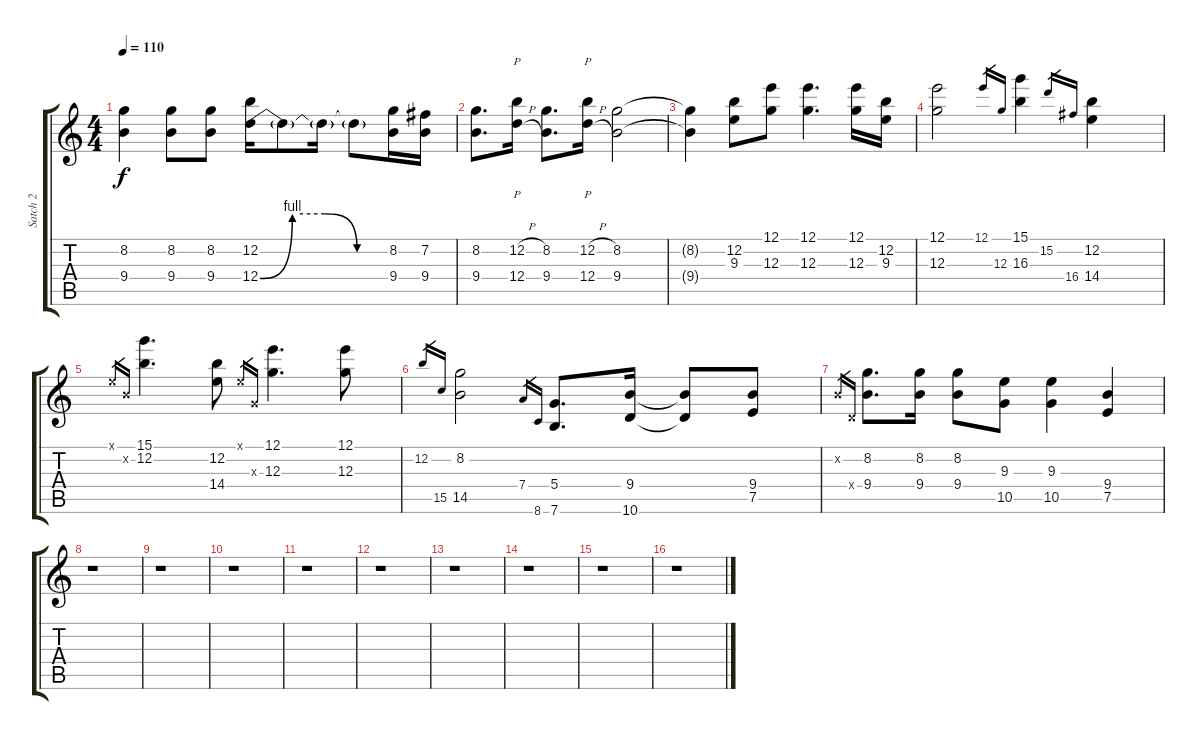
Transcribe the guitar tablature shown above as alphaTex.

\track ("Satch 2" "Satch 2") {instrument overdrivenguitar}
\staff {score tabs}
\tuning (E4 B3 G3 D3 A2 E2) {hide}
\ts (4 4)
\tempo 110
\clef g2
\ks c
(8.2{t} 9.4{t}).4{dy f} (8.2 9.4).8 (8.2 9.4).8 (12.2 12.4{be (custom 0 0 15 4 30 4 45 0 60 0)}).16 12.4{t}.8 12.4{t}.16 12.4{t}.8 (8.2 9.4).16 (7.2 9.4).16 |
(8.2 9.4).8{d} (12.2{h} 12.4{h}).16{p} (8.2 9.4).8{d} (12.2{h} 12.4{h}).16{p} (8.2 9.4).2 |
(8.2{t} 9.4{t}).4 (12.2 9.3).8 (12.1 12.3).8 (12.1 12.3).4{d} (12.1 12.3).16 (12.2 9.3).16 |
(12.1 12.3).2 12.1.16{gr} 12.3.16{gr} (15.1 16.3).4 15.2.16{gr} 16.4.16{gr} (12.2 14.4).4 |
0.1{x}.16{gr} 0.2{x}.16{gr} (15.1 12.2).4{d} (12.2 14.4).8 0.1{x}.16{gr} 0.3{x}.16{gr} (12.1 12.3).4{d} (12.1 12.3).8 |
12.2.16{gr} 15.5.16{gr} (8.2 14.5).2 7.4.16{gr} 8.6.16{gr} (5.4 7.6).8{d} (9.4 10.6).16 (9.4{t} 10.6{t}).8 (9.4 7.5).8 |
0.2{x}.16{gr} 0.4{x}.16{gr} (8.2 9.4).8{d} (8.2 9.4).16 (8.2 9.4).8 (9.3 10.5).8 (9.3 10.5).4 (9.4 7.5).4 |
r.1 |
r.1 |
r.1 |
r.1 |
r.1 |
r.1 |
r.1 |
r.1 |
r.1
